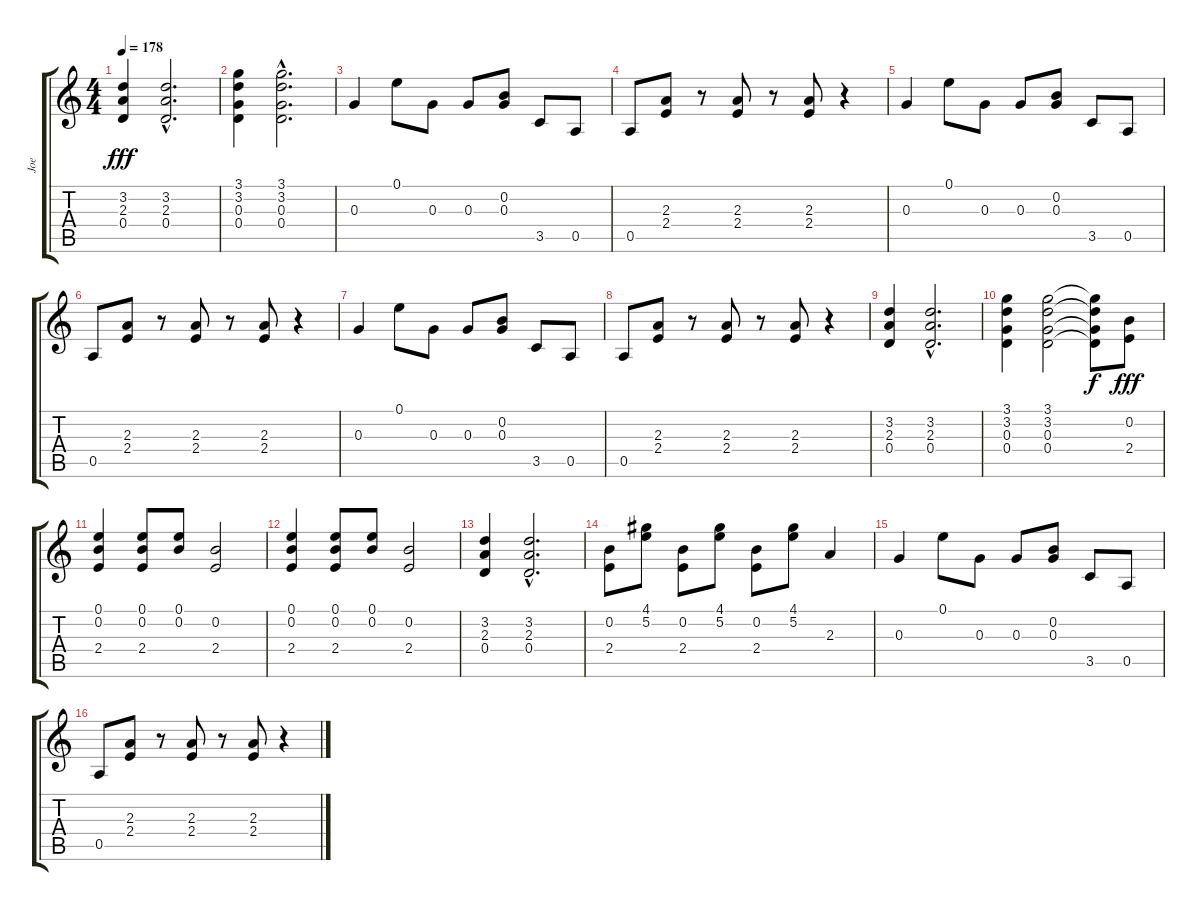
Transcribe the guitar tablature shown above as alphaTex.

\track ("Joe" "Joe") {instrument distortionguitar}
\staff {score tabs}
\tuning (E4 B3 G3 D3 A2 E2) {hide}
\ts (4 4)
\tempo 178
\clef g2
\ks c
(3.2 2.3 0.4).4{dy fff} (3.2{hac} 2.3{hac} 0.4{hac}).2{d} |
(3.1 3.2 0.3 0.4).4 (3.1{hac} 3.2{hac} 0.3{hac} 0.4{hac}).2{d} |
0.3.4 0.1.8 0.3.8 0.3.8 (0.2 0.3).8 3.5.8 0.5.8 |
0.5.8 (2.3 2.4).8 r.8 (2.3 2.4).8 r.8 (2.3 2.4).8 r.4 |
0.3.4 0.1.8 0.3.8 0.3.8 (0.2 0.3).8 3.5.8 0.5.8 |
0.5.8 (2.3 2.4).8 r.8 (2.3 2.4).8 r.8 (2.3 2.4).8 r.4 |
0.3.4 0.1.8 0.3.8 0.3.8 (0.2 0.3).8 3.5.8 0.5.8 |
0.5.8 (2.3 2.4).8 r.8 (2.3 2.4).8 r.8 (2.3 2.4).8 r.4 |
(3.2 2.3 0.4).4 (3.2{hac} 2.3{hac} 0.4{hac}).2{d} |
(3.1 3.2 0.3 0.4).4 (3.1 3.2 0.3 0.4).2 (3.1{t} 3.2{t} 0.3{t} 0.4{t}).8{dy f} (0.2 2.4).8{dy fff} |
(0.1 0.2 2.4).4 (0.1 0.2 2.4).8 (0.1 0.2).8 (0.2 2.4).2 |
(0.1 0.2 2.4).4 (0.1 0.2 2.4).8 (0.1 0.2).8 (0.2 2.4).2 |
(3.2 2.3 0.4).4 (3.2{hac} 2.3{hac} 0.4{hac}).2{d} |
(0.2 2.4).8 (4.1 5.2).8 (0.2 2.4).8 (4.1 5.2).8 (0.2 2.4).8 (4.1 5.2).8 2.3.4 |
0.3.4 0.1.8 0.3.8 0.3.8 (0.2 0.3).8 3.5.8 0.5.8 |
0.5.8 (2.3 2.4).8 r.8 (2.3 2.4).8 r.8 (2.3 2.4).8 r.4
